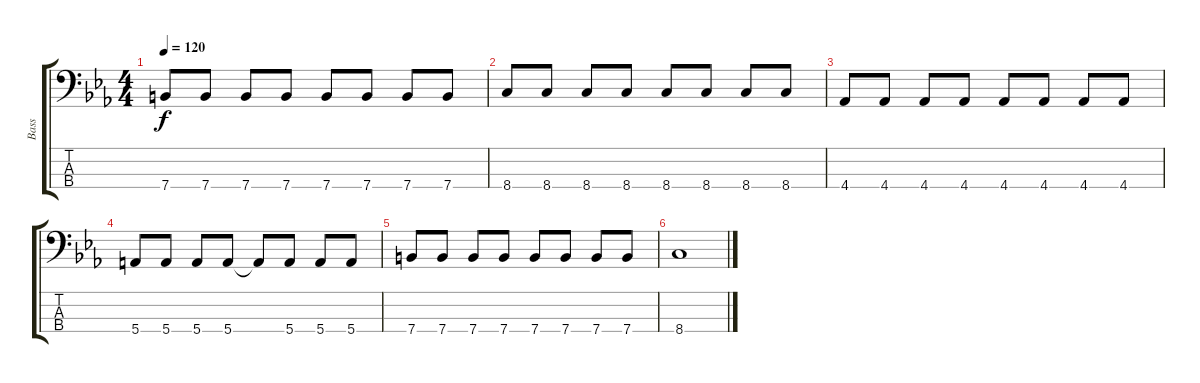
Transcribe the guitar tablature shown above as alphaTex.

\track ("Bass" "Bass") {instrument electricbasspick}
\staff {score tabs}
\tuning (G2 D2 A1 E1) {hide}
\ts (4 4)
\tempo 120
\clef f4
\ks eb
7.4.8{dy f} 7.4.8 7.4.8 7.4.8 7.4.8 7.4.8 7.4.8 7.4.8 |
8.4.8 8.4.8 8.4.8 8.4.8 8.4.8 8.4.8 8.4.8 8.4.8 |
4.4.8 4.4.8 4.4.8 4.4.8 4.4.8 4.4.8 4.4.8 4.4.8 |
5.4.8 5.4.8 5.4.8 5.4.8 5.4{t}.8 5.4.8 5.4.8 5.4.8 |
7.4.8 7.4.8 7.4.8 7.4.8 7.4.8 7.4.8 7.4.8 7.4.8 |
8.4.1
